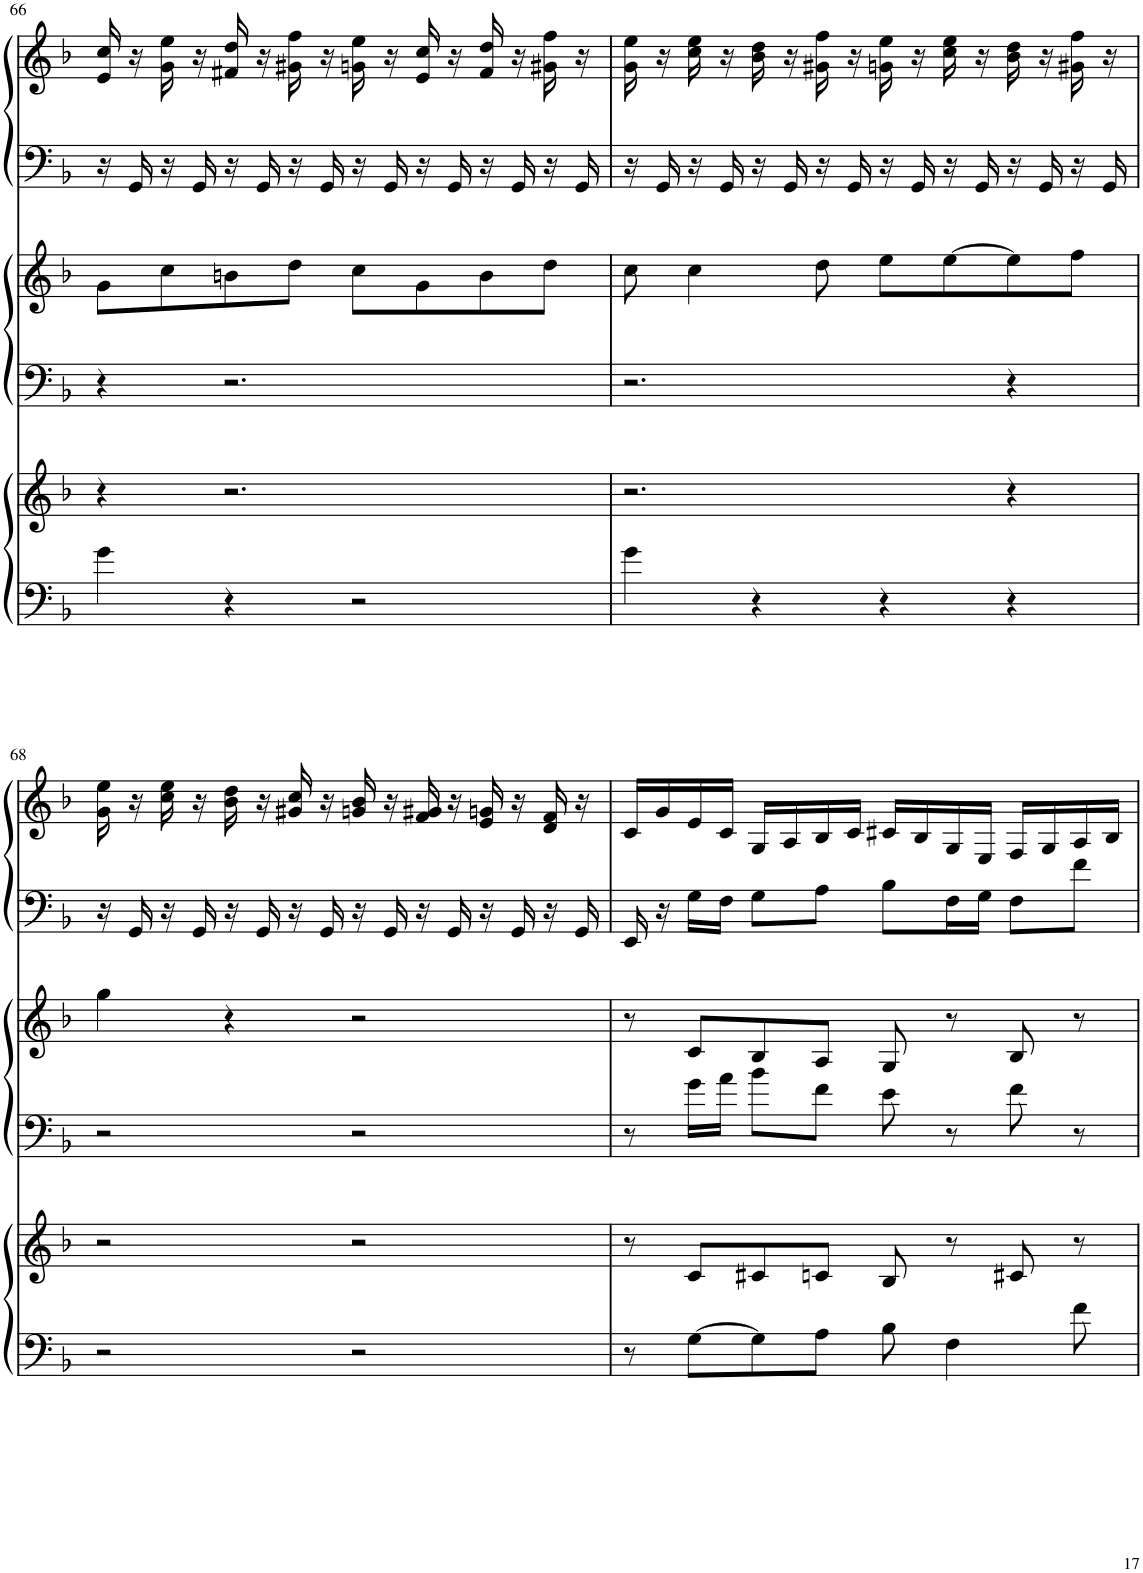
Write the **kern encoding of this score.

**kern	**kern	**kern	**kern	**kern	**kern
*part3	*part3	*part2	*part2	*part1	*part1
*staff6	*staff5	*staff4	*staff3	*staff2	*staff1
*I"Harp	*	*I"Harp	*	*I"Harp	*
*I'Hp	*	*I'Hp	*	*I'Hp	*
!!LO:PB:g=z
*clefF4	*clefG2	*clefF4	*clefG2	*clefF4	*clefG2
*k[b-]	*k[b-]	*k[b-]	*k[b-]	*k[b-]	*k[b-]
*M4/4	*M4/4	*M4/4	*M4/4	*M4/4	*M4/4
=66	=66	=66	=66	=66	=66
4g\	4r	4r	8g\L	16r	16e/ 16cc/
.	.	.	.	16GG/	16r
.	.	.	8cc\	16r	16g\ 16ee\
.	.	.	.	16GG/	16r
4r	2.r	2.r	8bn\	16r	16f#X/ 16dd/
.	.	.	.	16GG/	16r
.	.	.	8dd\J	16r	16g#X\ 16ff\
.	.	.	.	16GG/	16r
2r	.	.	8cc\L	16r	16gn\ 16ee\
.	.	.	.	16GG/	16r
.	.	.	8g\	16r	16e/ 16cc/
.	.	.	.	16GG/	16r
.	.	.	8b\	16r	16f#/ 16dd/
.	.	.	.	16GG/	16r
.	.	.	8dd\J	16r	16g#X\ 16ff\
.	.	.	.	16GG/	16r
=67	=67	=67	=67	=67	=67
4g\	2.r	2.r	8cc\	16r	16g\ 16ee\
.	.	.	.	16GG/	16r
.	.	.	4cc\	16r	16cc\ 16ee\
.	.	.	.	16GG/	16r
4r	.	.	.	16r	16b-\ 16dd\
.	.	.	.	16GG/	16r
.	.	.	8dd\	16r	16g#X\ 16ff\
.	.	.	.	16GG/	16r
4r	.	.	8ee\L	16r	16gn\ 16ee\
.	.	.	.	16GG/	16r
.	.	.	[8ee\	16r	16cc\ 16ee\
.	.	.	.	16GG/	16r
4r	4r	4r	8ee\]	16r	16b-\ 16dd\
.	.	.	.	16GG/	16r
.	.	.	8ff\J	16r	16g#X\ 16ff\
.	.	.	.	16GG/	16r
!!LO:LB:g=z
=68	=68	=68	=68	=68	=68
2r	2r	2r	4gg\	16r	16g\ 16ee\
.	.	.	.	16GG/	16r
.	.	.	.	16r	16cc\ 16ee\
.	.	.	.	16GG/	16r
.	.	.	4r	16r	16b-\ 16dd\
.	.	.	.	16GG/	16r
.	.	.	.	16r	16g#X/ 16cc/
.	.	.	.	16GG/	16r
2r	2r	2r	2r	16r	16gn/ 16b-/
.	.	.	.	16GG/	16r
.	.	.	.	16r	16f/ 16g#X/
.	.	.	.	16GG/	16r
.	.	.	.	16r	16e/ 16gn/
.	.	.	.	16GG/	16r
.	.	.	.	16r	16d/ 16f/
.	.	.	.	16GG/	16r
=69	=69	=69	=69	=69	=69
8r	8r	8r	8r	16EE/	16c/LL
.	.	.	.	16r	16g/
[8G\L	8c/L	16g\LL	8c/L	16G\LL	16e/
.	.	16a\JJ	.	16F\JJ	16c/JJ
8G\]	8c#X/	8b-\L	8B-/	8G\L	16G/LL
.	.	.	.	.	16A/
8A\J	8cn/J	8f\J	8A/J	8A\J	16B-/
.	.	.	.	.	16c/JJ
8B-\	8B-/	8e\	8G/	8B-\L	16c#X/LL
.	.	.	.	.	16B-/
4F\	8r	8r	8r	16F\L	16G/
.	.	.	.	16G\JJ	16E/JJ
.	8c#X/	8f\	8B-/	8F\L	16F/LL
.	.	.	.	.	16G/
8f\	8r	8r	8r	8f\J	16A/
.	.	.	.	.	16B-/JJ
=	=	=	=	=	=
*-	*-	*-	*-	*-	*-
